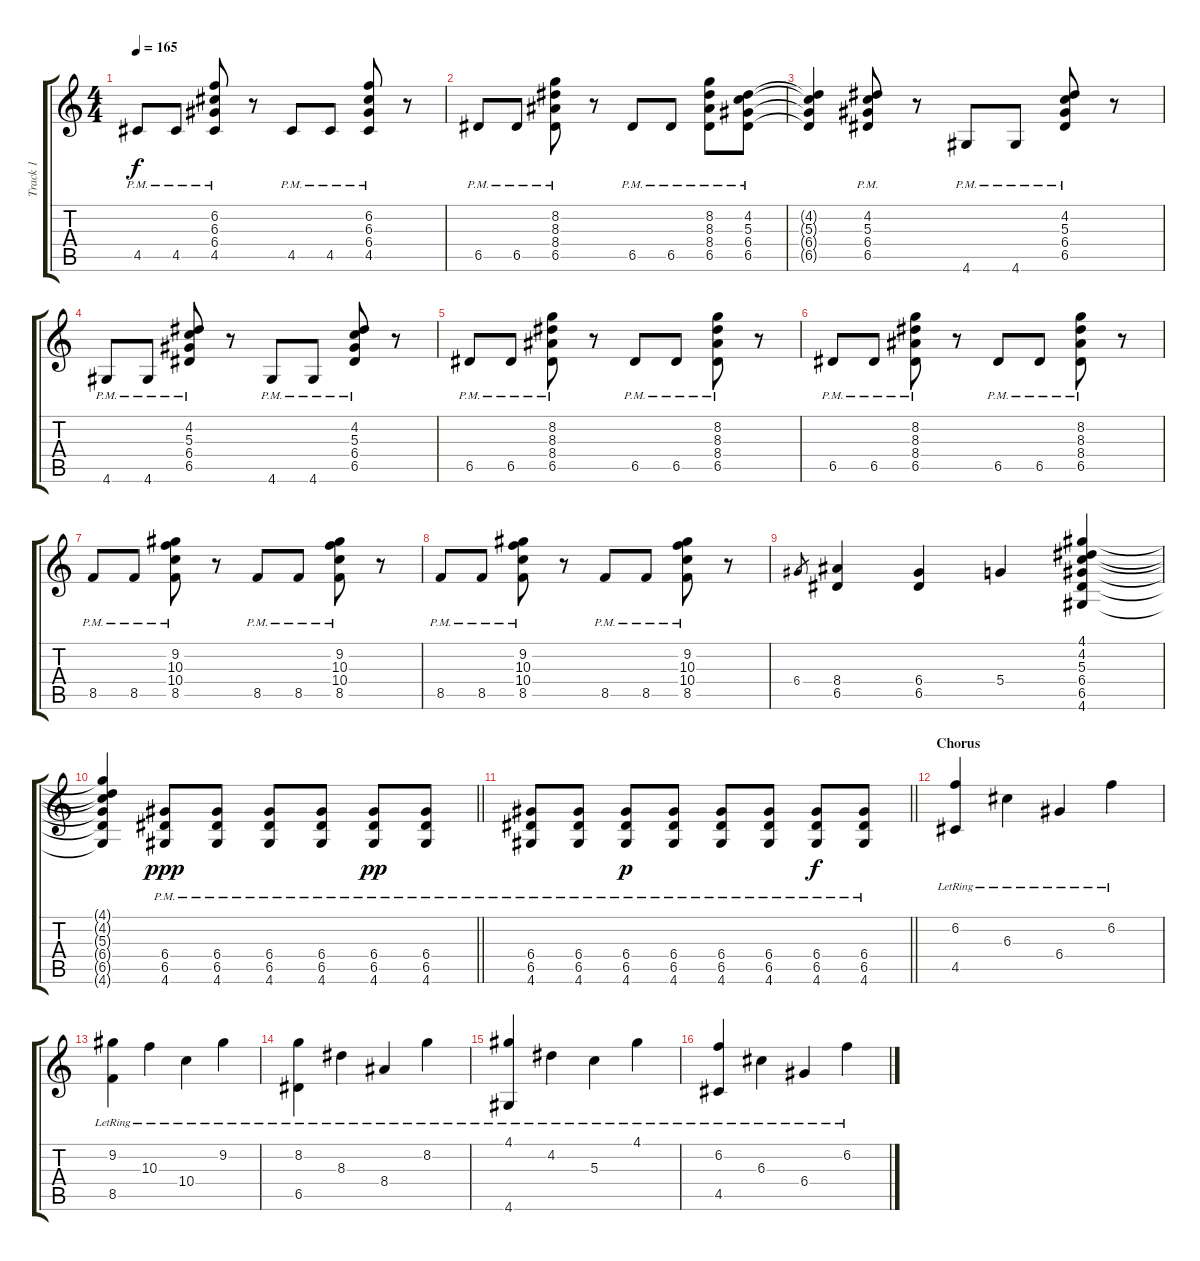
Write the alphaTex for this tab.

\track ("Track 1" "Track 1") {instrument acousticguitarsteel}
\staff {score tabs}
\tuning (E4 B3 G3 D3 A2 E2) {hide}
\ts (4 4)
\tempo 165
\clef g2
\ks c
4.5{pm}.8{dy f} 4.5{pm}.8 (6.2{pm} 6.3{pm} 6.4{pm} 4.5{pm}).8 r.8 4.5{pm}.8 4.5{pm}.8 (6.2{pm} 6.3{pm} 6.4{pm} 4.5{pm}).8 r.8 |
6.5{pm}.8 6.5{pm}.8 (8.2{pm} 8.3{pm} 8.4{pm} 6.5{pm}).8 r.8 6.5{pm}.8 6.5{pm}.8 (8.2{pm} 8.3{pm} 8.4{pm} 6.5{pm}).8 (4.2{pm} 5.3{pm} 6.4{pm} 6.5{pm}).8 |
(4.2{t} 5.3{t} 6.4{t} 6.5{t}).4 (4.2{pm} 5.3{pm} 6.4{pm} 6.5{pm}).8 r.8 4.6{pm}.8 4.6{pm}.8 (4.2{pm} 5.3{pm} 6.4{pm} 6.5{pm}).8 r.8 |
4.6{pm}.8 4.6{pm}.8 (4.2{pm} 5.3{pm} 6.4{pm} 6.5{pm}).8 r.8 4.6{pm}.8 4.6{pm}.8 (4.2{pm} 5.3{pm} 6.4{pm} 6.5{pm}).8 r.8 |
6.5{pm}.8 6.5{pm}.8 (8.2{pm} 8.3{pm} 8.4{pm} 6.5{pm}).8 r.8 6.5{pm}.8 6.5{pm}.8 (8.2{pm} 8.3{pm} 8.4{pm} 6.5{pm}).8 r.8 |
6.5{pm}.8 6.5{pm}.8 (8.2{pm} 8.3{pm} 8.4{pm} 6.5{pm}).8 r.8 6.5{pm}.8 6.5{pm}.8 (8.2{pm} 8.3{pm} 8.4{pm} 6.5{pm}).8 r.8 |
8.5{pm}.8 8.5{pm}.8 (9.2{pm} 10.3{pm} 10.4{pm} 8.5{pm}).8 r.8 8.5{pm}.8 8.5{pm}.8 (9.2{pm} 10.3{pm} 10.4{pm} 8.5{pm}).8 r.8 |
8.5{pm}.8 8.5{pm}.8 (9.2{pm} 10.3{pm} 10.4{pm} 8.5{pm}).8 r.8 8.5{pm}.8 8.5{pm}.8 (9.2{pm} 10.3{pm} 10.4{pm} 8.5{pm}).8 r.8 |
6.4.8{gr} (8.4 6.5).4 (6.4 6.5).4 5.4.4 (4.1 4.2 5.3 6.4 6.5 4.6).4 |
\barLineRight lightlight
(4.1{t} 4.2{t} 5.3{t} 6.4{t} 6.5{t} 4.6{t}).4 (6.4{pm} 6.5{pm} 4.6{pm}).8{dy ppp} (6.4{pm} 6.5{pm} 4.6{pm}).8 (6.4{pm} 6.5{pm} 4.6{pm}).8 (6.4{pm} 6.5{pm} 4.6{pm}).8 (6.4{pm} 6.5{pm} 4.6{pm}).8{dy pp} (6.4{pm} 6.5{pm} 4.6{pm}).8 |
\barLineRight lightlight
(6.4{pm} 6.5{pm} 4.6{pm}).8 (6.4{pm} 6.5{pm} 4.6{pm}).8 (6.4{pm} 6.5{pm} 4.6{pm}).8{dy p} (6.4{pm} 6.5{pm} 4.6{pm}).8 (6.4{pm} 6.5{pm} 4.6{pm}).8 (6.4{pm} 6.5{pm} 4.6{pm}).8 (6.4{pm} 6.5{pm} 4.6{pm}).8{dy f} (6.4{pm} 6.5{pm} 4.6{pm}).8 |
\section ("" "Chorus")
(6.2{lr} 4.5{lr}).4 6.3{lr}.4 6.4{lr}.4 6.2{lr}.4 |
(9.2{lr} 8.5{lr}).4 10.3{lr}.4 10.4{lr}.4 9.2{lr}.4 |
(8.2{lr} 6.5{lr}).4 8.3{lr}.4 8.4{lr}.4 8.2{lr}.4 |
(4.1{lr} 4.6{lr}).4 4.2{lr}.4 5.3{lr}.4 4.1{lr}.4 |
(6.2{lr} 4.5{lr}).4 6.3{lr}.4 6.4{lr}.4 6.2{lr}.4
